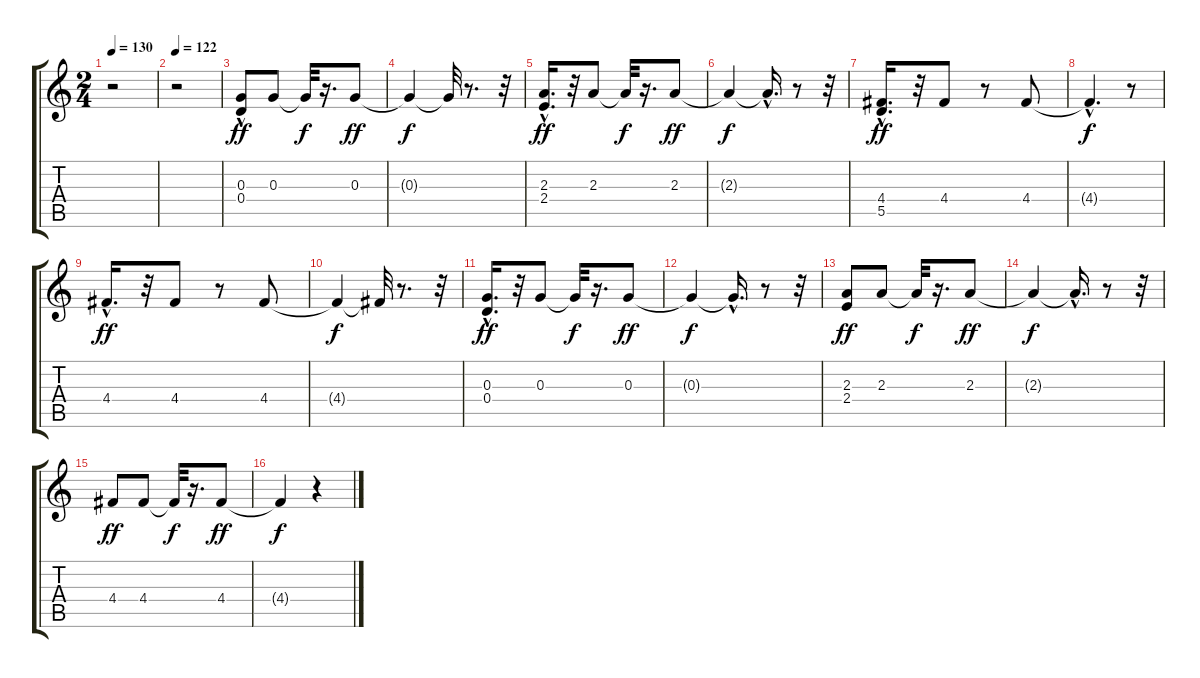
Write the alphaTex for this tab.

\track "" {instrument acousticguitarsteel}
\staff {score tabs}
\tuning (E4 B3 G3 D3 A2 E2) {hide}
\ts (2 4)
\tempo 130
\clef g2
\ks c
r.2{dy ff instrument acousticguitarsteel} |
\tempo 122
r.2 |
(0.3 0.4{hac}).8 0.3.8 0.3{t}.32{dy f} r.16{d} 0.3.8{dy ff} |
0.3{t}.4{dy f} 0.3{t}.32 r.8{d} r.32 |
(2.3{hac} 2.4{hac}).16{d dy ff} r.32 2.3.8 2.3{t}.32{dy f} r.16{d} 2.3.8{dy ff} |
2.3{t}.4{dy f} 2.3{hac t}.16{d} r.8 r.32 |
(4.4{hac} 5.5{hac}).16{d dy ff} r.32 4.4.8 r.8 4.4.8 |
4.4{hac t}.4{d dy f} r.8 |
4.4{hac}.16{d dy ff} r.32 4.4.8 r.8 4.4.8 |
4.4{t}.4{dy f} 4.4{t}.32 r.8{d} r.32 |
(0.3{hac} 0.4{hac}).16{d dy ff} r.32 0.3.8 0.3{t}.32{dy f} r.16{d} 0.3.8{dy ff} |
0.3{t}.4{dy f} 0.3{hac t}.16{d} r.8 r.32 |
(2.3 2.4).8{dy ff} 2.3.8 2.3{t}.32{dy f} r.16{d} 2.3.8{dy ff} |
2.3{t}.4{dy f} 2.3{hac t}.16{d} r.8 r.32 |
4.4.8{dy ff} 4.4.8 4.4{t}.32{dy f} r.16{d} 4.4.8{dy ff} |
4.4{t}.4{dy f} r.4
